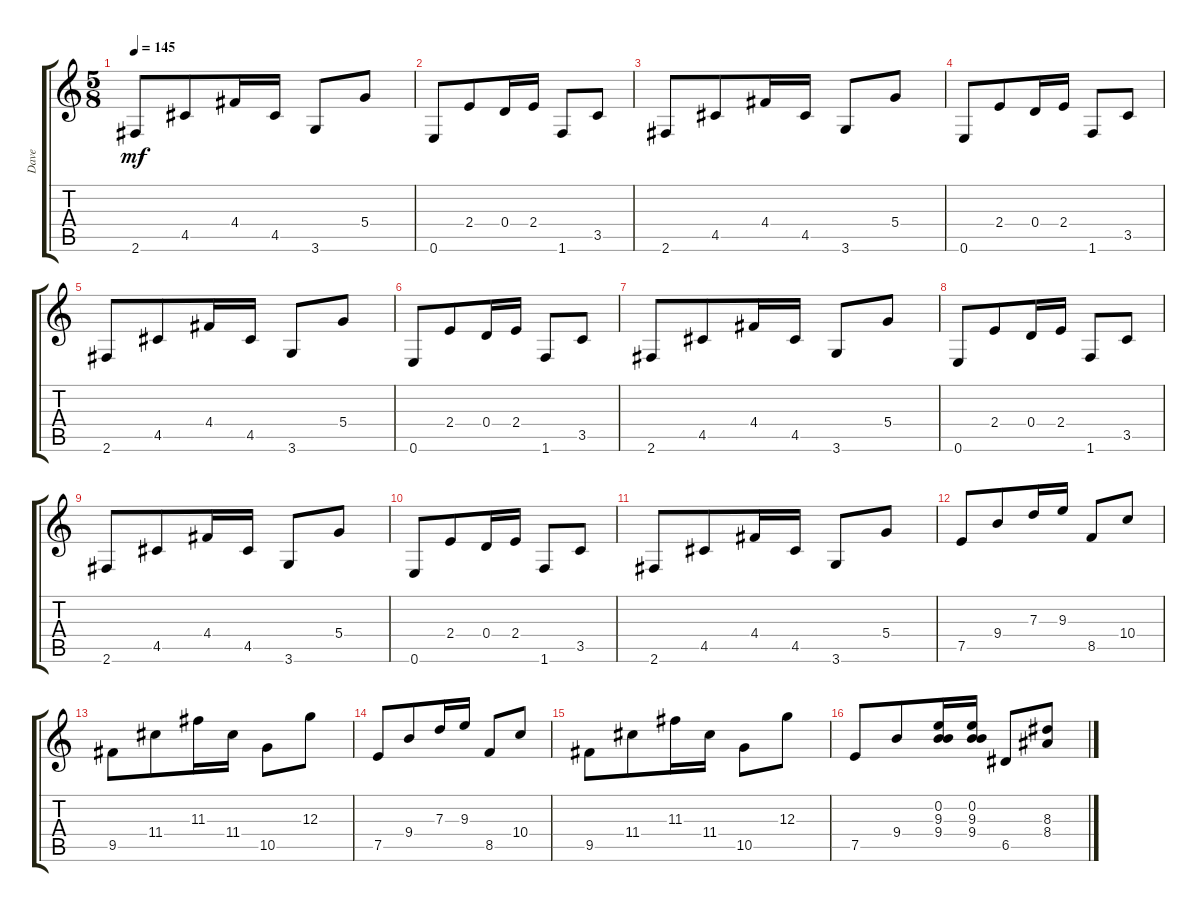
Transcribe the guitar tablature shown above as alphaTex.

\track ("Dave" "Dave") {instrument distortionguitar}
\staff {score tabs}
\tuning (E4 B3 G3 D3 A2 E2) {hide}
\ts (5 8)
\tempo 145
\clef g2
\ks c
2.6.8{dy mf} 4.5.8 4.4.16 4.5.16 3.6.8 5.4.8 |
0.6.8 2.4.8 0.4.16 2.4.16 1.6.8 3.5.8 |
2.6.8 4.5.8 4.4.16 4.5.16 3.6.8 5.4.8 |
0.6.8 2.4.8 0.4.16 2.4.16 1.6.8 3.5.8 |
2.6.8 4.5.8 4.4.16 4.5.16 3.6.8 5.4.8 |
0.6.8 2.4.8 0.4.16 2.4.16 1.6.8 3.5.8 |
2.6.8 4.5.8 4.4.16 4.5.16 3.6.8 5.4.8 |
0.6.8 2.4.8 0.4.16 2.4.16 1.6.8 3.5.8 |
2.6.8 4.5.8 4.4.16 4.5.16 3.6.8 5.4.8 |
0.6.8 2.4.8 0.4.16 2.4.16 1.6.8 3.5.8 |
2.6.8 4.5.8 4.4.16 4.5.16 3.6.8 5.4.8 |
7.5.8 9.4.8 7.3.16 9.3.16 8.5.8 10.4.8 |
9.5.8 11.4.8 11.3.16 11.4.16 10.5.8 12.3.8 |
7.5.8 9.4.8 7.3.16 9.3.16 8.5.8 10.4.8 |
9.5.8 11.4.8 11.3.16 11.4.16 10.5.8 12.3.8 |
7.5.8 9.4.8 (0.2 9.3 9.4).16 (0.2 9.3 9.4).16 6.5.8 (8.3 8.4).8
